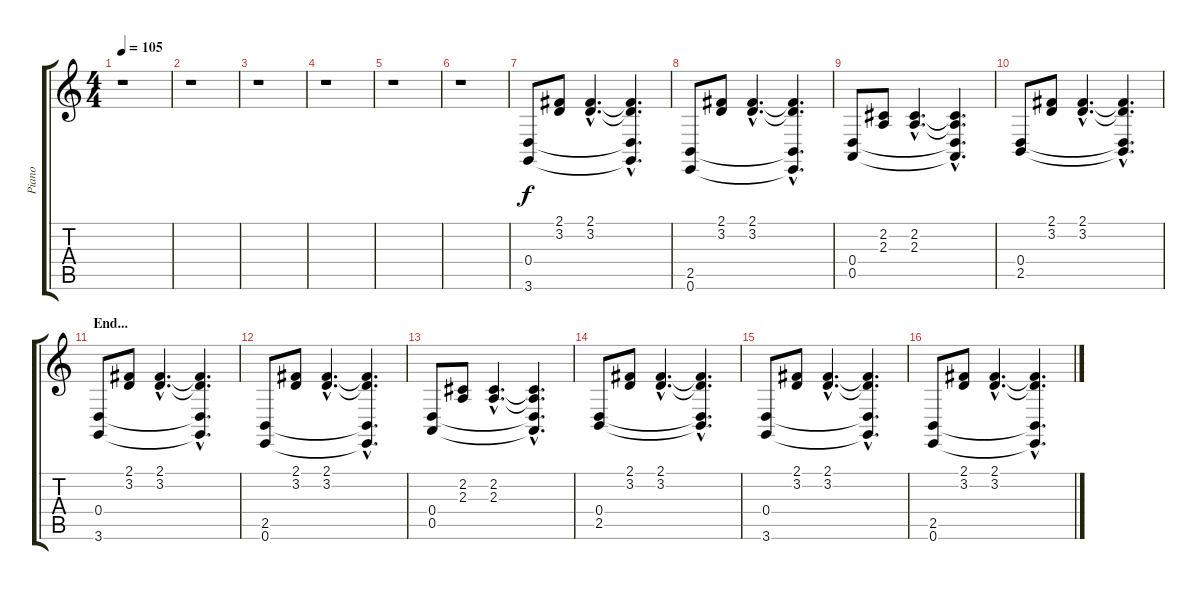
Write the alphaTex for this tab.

\track ("Piano" "Piano") {instrument electricpiano2}
\staff {score tabs}
\tuning (E4 B3 G3 D3 A2 E2) {hide}
\ts (4 4)
\tempo 105
\clef g2
\ks c
r.1{dy f} |
r.1 |
r.1 |
r.1 |
r.1 |
r.1 |
(0.4 3.6).8 (2.1 3.2).8 (2.1{hac} 3.2{hac}).4{d} (2.1{hac t} 3.2{hac t} 0.4{hac t} 3.6{hac t}).4{d} |
(2.5 0.6).8 (2.1 3.2).8 (2.1{hac} 3.2{hac}).4{d} (2.1{hac t} 3.2{hac t} 2.5{hac t} 0.6{hac t}).4{d} |
(0.4 0.5).8 (2.2 2.3).8 (2.2{hac} 2.3{hac}).4{d} (2.2{hac t} 2.3{hac t} 0.4{hac t} 0.5{hac t}).4{d} |
(0.4 2.5).8 (2.1 3.2).8 (2.1{hac} 3.2{hac}).4{d} (2.1{hac t} 3.2{hac t} 0.4{hac t} 2.5{hac t}).4{d} |
\section ("" "End...")
(0.4 3.6).8 (2.1 3.2).8 (2.1{hac} 3.2{hac}).4{d} (2.1{hac t} 3.2{hac t} 0.4{hac t} 3.6{hac t}).4{d} |
(2.5 0.6).8 (2.1 3.2).8 (2.1{hac} 3.2{hac}).4{d} (2.1{hac t} 3.2{hac t} 2.5{hac t} 0.6{hac t}).4{d} |
(0.4 0.5).8 (2.2 2.3).8 (2.2{hac} 2.3{hac}).4{d} (2.2{hac t} 2.3{hac t} 0.4{hac t} 0.5{hac t}).4{d} |
(0.4 2.5).8 (2.1 3.2).8 (2.1{hac} 3.2{hac}).4{d} (2.1{hac t} 3.2{hac t} 0.4{hac t} 2.5{hac t}).4{d} |
(0.4 3.6).8 (2.1 3.2).8 (2.1{hac} 3.2{hac}).4{d} (2.1{hac t} 3.2{hac t} 0.4{hac t} 3.6{hac t}).4{d} |
(2.5 0.6).8 (2.1 3.2).8 (2.1{hac} 3.2{hac}).4{d} (2.1{hac t} 3.2{hac t} 2.5{hac t} 0.6{hac t}).4{d}
